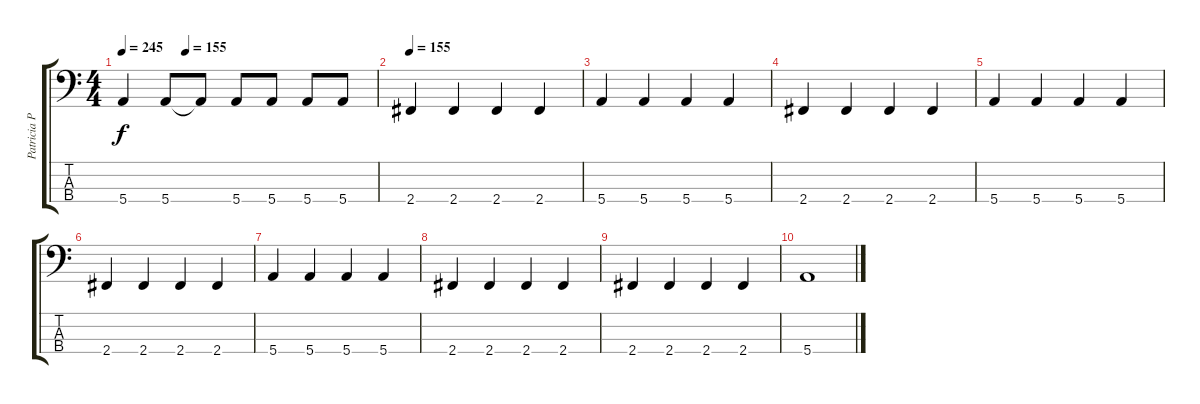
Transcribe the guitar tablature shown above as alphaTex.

\track ("Patricia Pietrafesa (Bajo)" "Patricia P") {instrument electricbassfinger}
\staff {score tabs}
\tuning (G2 D2 A1 E1) {hide}
\ts (4 4)
\tempo 245
\tempo (155 0.25)
\clef f4
\ks c
5.4.4{dy f} 5.4.8 5.4{t}.8 5.4.8 5.4.8 5.4.8 5.4.8 |
\tempo 155
2.4.4 2.4.4 2.4.4 2.4.4 |
5.4.4 5.4.4 5.4.4 5.4.4 |
2.4.4 2.4.4 2.4.4 2.4.4 |
5.4.4 5.4.4 5.4.4 5.4.4 |
2.4.4 2.4.4 2.4.4 2.4.4 |
5.4.4 5.4.4 5.4.4 5.4.4 |
2.4.4 2.4.4 2.4.4 2.4.4 |
2.4.4 2.4.4 2.4.4 2.4.4 |
5.4.1
